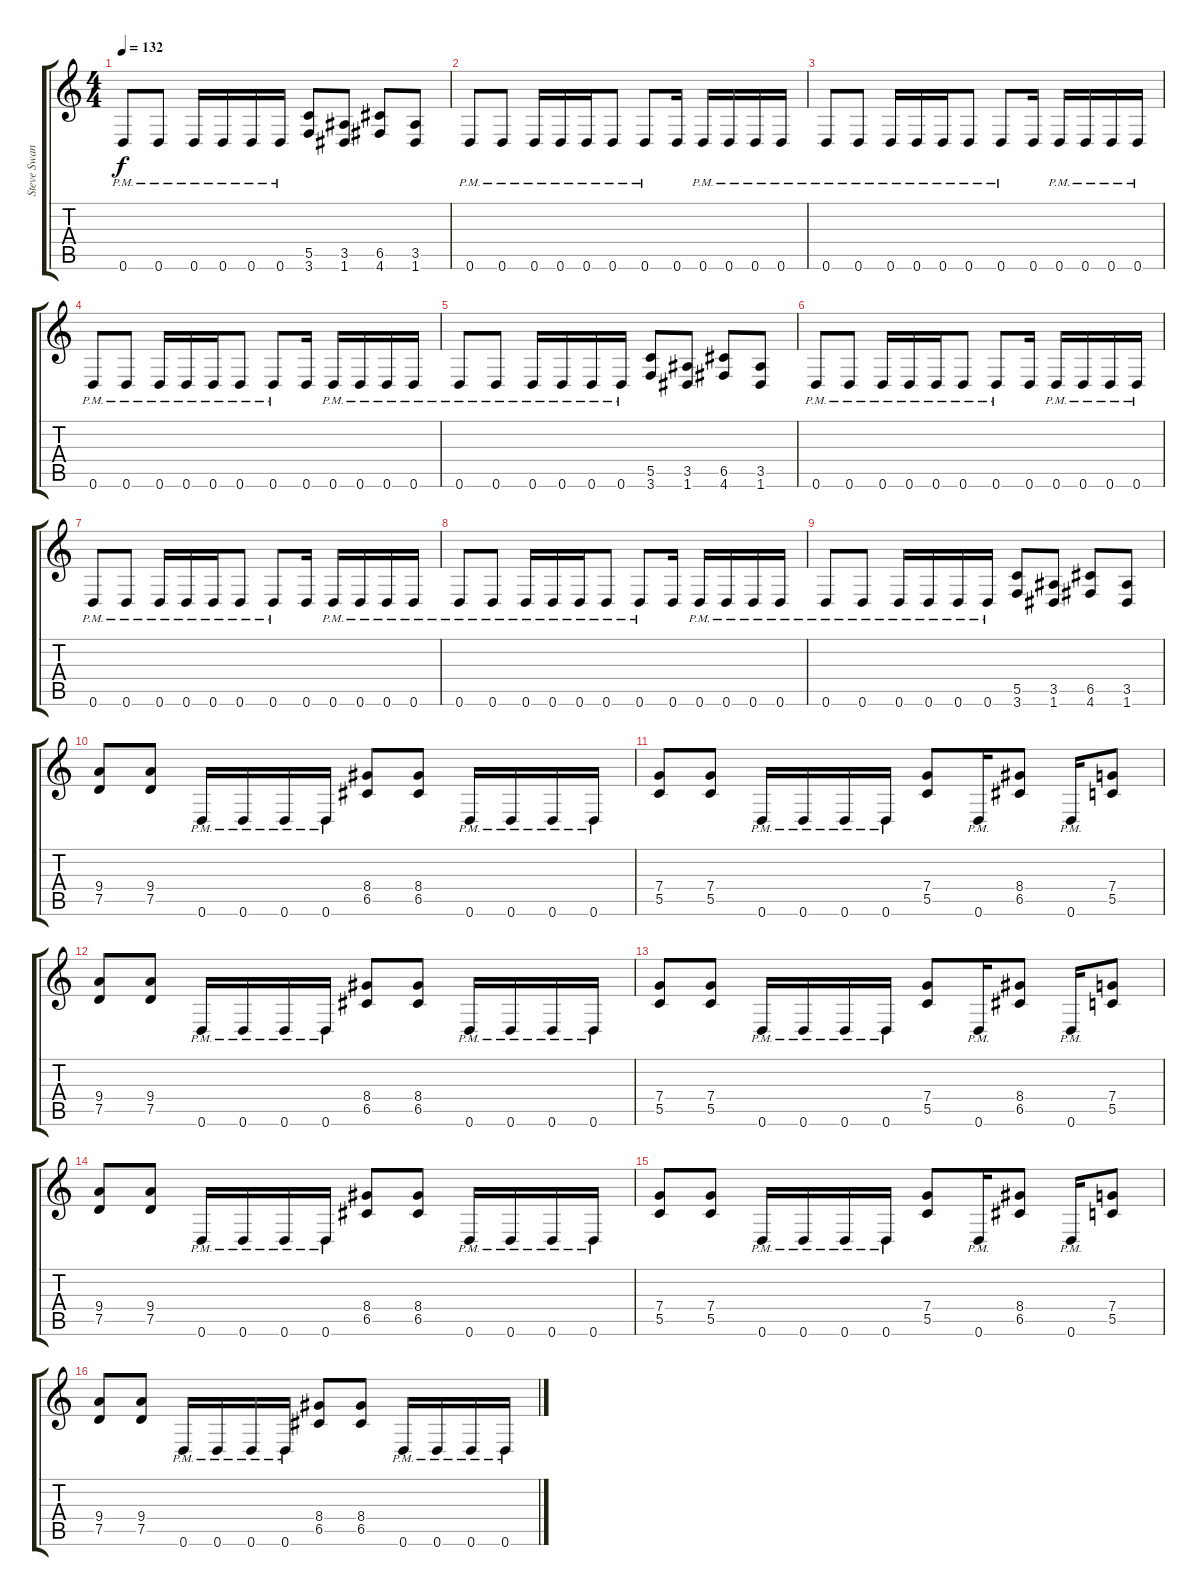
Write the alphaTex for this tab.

\track ("Steve Swanson (Rythm Guitar+Solo)" "Steve Swan") {instrument overdrivenguitar}
\staff {score tabs}
\tuning (D4 A3 F3 C3 G2 D2) {hide}
\ts (4 4)
\tempo 132
\clef g2
\ks c
0.6{pm}.8{dy f} 0.6{pm}.8 0.6{pm}.16 0.6{pm}.16 0.6{pm}.16 0.6{pm}.16 (5.5 3.6).8 (3.5 1.6).8 (6.5 4.6).8 (3.5 1.6).8 |
0.6{pm}.8 0.6{pm}.8 0.6{pm}.16 0.6{pm}.16 0.6{pm}.16 0.6{pm}.8 0.6{pm}.8 0.6.16 0.6{pm}.16 0.6{pm}.16 0.6{pm}.16 0.6{pm}.16 |
0.6{pm}.8 0.6{pm}.8 0.6{pm}.16 0.6{pm}.16 0.6{pm}.16 0.6{pm}.8 0.6{pm}.8 0.6.16 0.6{pm}.16 0.6{pm}.16 0.6{pm}.16 0.6{pm}.16 |
0.6{pm}.8 0.6{pm}.8 0.6{pm}.16 0.6{pm}.16 0.6{pm}.16 0.6{pm}.8 0.6{pm}.8 0.6.16 0.6{pm}.16 0.6{pm}.16 0.6{pm}.16 0.6{pm}.16 |
0.6{pm}.8 0.6{pm}.8 0.6{pm}.16 0.6{pm}.16 0.6{pm}.16 0.6{pm}.16 (5.5 3.6).8 (3.5 1.6).8 (6.5 4.6).8 (3.5 1.6).8 |
0.6{pm}.8 0.6{pm}.8 0.6{pm}.16 0.6{pm}.16 0.6{pm}.16 0.6{pm}.8 0.6{pm}.8 0.6.16 0.6{pm}.16 0.6{pm}.16 0.6{pm}.16 0.6{pm}.16 |
0.6{pm}.8 0.6{pm}.8 0.6{pm}.16 0.6{pm}.16 0.6{pm}.16 0.6{pm}.8 0.6{pm}.8 0.6.16 0.6{pm}.16 0.6{pm}.16 0.6{pm}.16 0.6{pm}.16 |
0.6{pm}.8 0.6{pm}.8 0.6{pm}.16 0.6{pm}.16 0.6{pm}.16 0.6{pm}.8 0.6{pm}.8 0.6.16 0.6{pm}.16 0.6{pm}.16 0.6{pm}.16 0.6{pm}.16 |
0.6{pm}.8 0.6{pm}.8 0.6{pm}.16 0.6{pm}.16 0.6{pm}.16 0.6{pm}.16 (5.5 3.6).8 (3.5 1.6).8 (6.5 4.6).8 (3.5 1.6).8 |
(9.4 7.5).8 (9.4 7.5).8 0.6{pm}.16 0.6{pm}.16 0.6{pm}.16 0.6{pm}.16 (8.4 6.5).8 (8.4 6.5).8 0.6{pm}.16 0.6{pm}.16 0.6{pm}.16 0.6{pm}.16 |
(7.4 5.5).8 (7.4 5.5).8 0.6{pm}.16 0.6{pm}.16 0.6{pm}.16 0.6{pm}.16 (7.4 5.5).8 0.6{pm}.16 (8.4 6.5).8 0.6{pm}.16 (7.4 5.5).8 |
(9.4 7.5).8 (9.4 7.5).8 0.6{pm}.16 0.6{pm}.16 0.6{pm}.16 0.6{pm}.16 (8.4 6.5).8 (8.4 6.5).8 0.6{pm}.16 0.6{pm}.16 0.6{pm}.16 0.6{pm}.16 |
(7.4 5.5).8 (7.4 5.5).8 0.6{pm}.16 0.6{pm}.16 0.6{pm}.16 0.6{pm}.16 (7.4 5.5).8 0.6{pm}.16 (8.4 6.5).8 0.6{pm}.16 (7.4 5.5).8 |
(9.4 7.5).8 (9.4 7.5).8 0.6{pm}.16 0.6{pm}.16 0.6{pm}.16 0.6{pm}.16 (8.4 6.5).8 (8.4 6.5).8 0.6{pm}.16 0.6{pm}.16 0.6{pm}.16 0.6{pm}.16 |
(7.4 5.5).8 (7.4 5.5).8 0.6{pm}.16 0.6{pm}.16 0.6{pm}.16 0.6{pm}.16 (7.4 5.5).8 0.6{pm}.16 (8.4 6.5).8 0.6{pm}.16 (7.4 5.5).8 |
(9.4 7.5).8 (9.4 7.5).8 0.6{pm}.16 0.6{pm}.16 0.6{pm}.16 0.6{pm}.16 (8.4 6.5).8 (8.4 6.5).8 0.6{pm}.16 0.6{pm}.16 0.6{pm}.16 0.6{pm}.16
